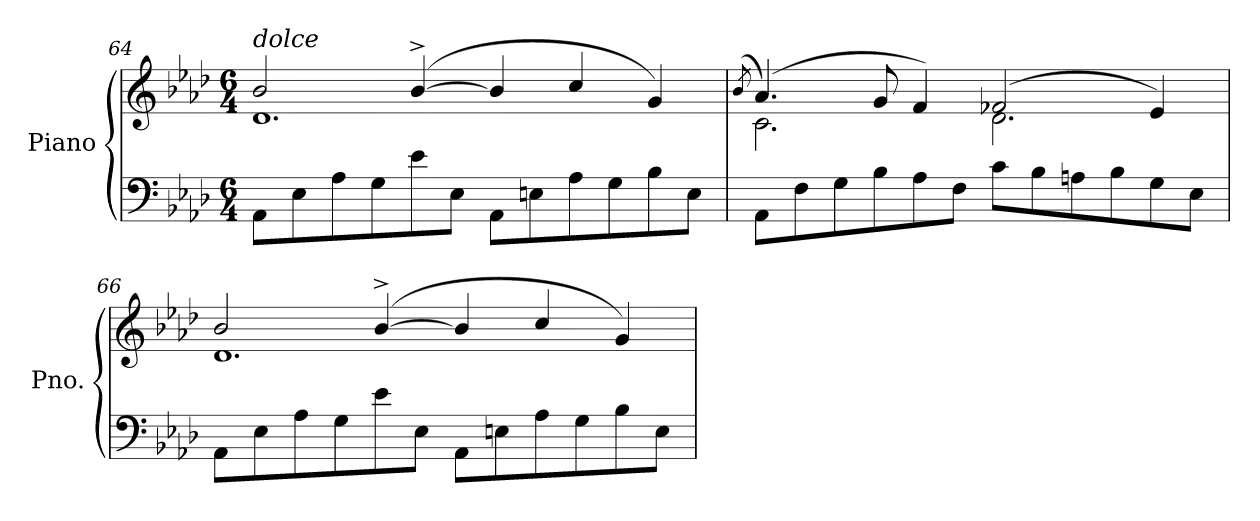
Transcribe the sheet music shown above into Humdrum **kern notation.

**kern	**kern
*part1	*part1
*staff2	*staff1
*I"Piano	*
*I'Pno.	*
!!LO:PB:g=z
*clefF4	*clefG2
*k[b-e-a-d-]	*k[b-e-a-d-]
*M6/4	*M6/4
=64	=64
*	*^
!	!LO:TX:a:i:t=dolce	!
8AA-\L	2b-/	1.d-
8E-\	.	.
8A-\	.	.
8G\	.	.
8e-\	([4b-^/	.
8E-\J	.	.
8AA-\L	4b-/]	.
8En\	.	.
8A-\	4cc/	.
8G\	.	.
8B-\	4g/)	.
8E\J	.	.
=65	=65	=65
.	(>8qb-/	.
8AA-\L	(>4.a-/)	2.c\
8F\	.	.
8G\	.	.
8B-\	8g/	.
8A-\	4f/)	.
8F\J	.	.
8c\L	(>2f-X/	2.d-\
8B-\	.	.
8An\	.	.
8B-\	.	.
8G\	4e-/)	.
8E-\J	.	.
=66	=66	=66
8AA-\L	2b-/	1.d-
8E-\	.	.
8A-\	.	.
8G\	.	.
8e-\	([4b-^/	.
8E-\J	.	.
8AA-\L	4b-/]	.
8En\	.	.
8A-\	4cc/	.
8G\	.	.
8B-\	4g/)	.
8E\J	.	.
*	*v	*v
=	=
*-	*-
